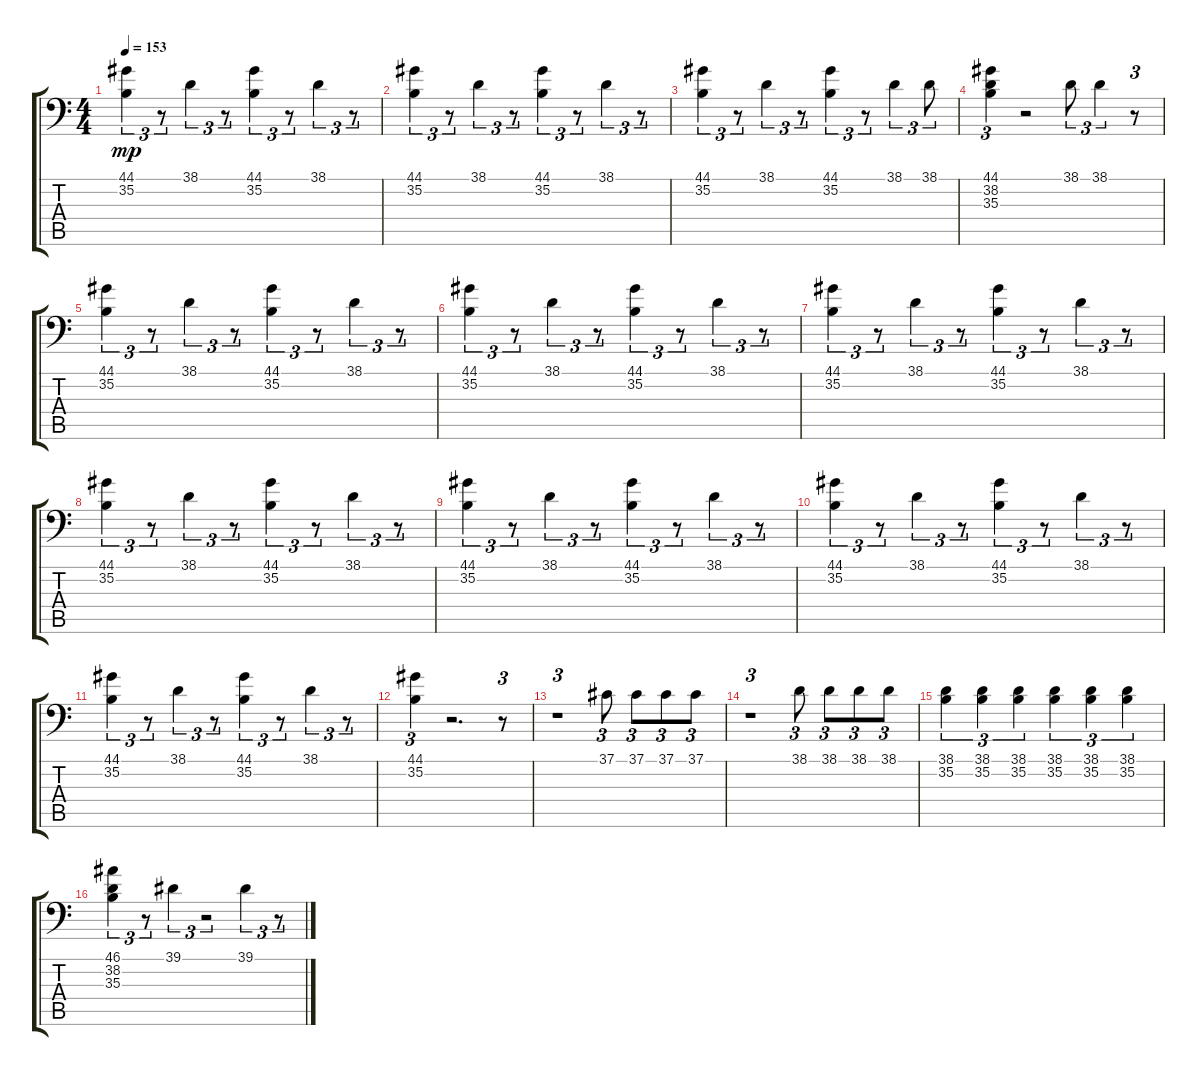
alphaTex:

\track "" {instrument acousticgrandpiano}
\staff {score tabs}
\tuning (C-1 C-1 C-1 C-1 C-1 C-1) {hide}
\ts (4 4)
\tempo 153
\clef f4
\ks c
(44.1 35.2).4{tu (3 2) dy mp} r.8{tu (3 2)} 38.1.4{tu (3 2)} r.8{tu (3 2)} (44.1 35.2).4{tu (3 2)} r.8{tu (3 2)} 38.1.4{tu (3 2)} r.8{tu (3 2)} |
(44.1 35.2).4{tu (3 2)} r.8{tu (3 2)} 38.1.4{tu (3 2)} r.8{tu (3 2)} (44.1 35.2).4{tu (3 2)} r.8{tu (3 2)} 38.1.4{tu (3 2)} r.8{tu (3 2)} |
(44.1 35.2).4{tu (3 2)} r.8{tu (3 2)} 38.1.4{tu (3 2)} r.8{tu (3 2)} (44.1 35.2).4{tu (3 2)} r.8{tu (3 2)} 38.1.4{tu (3 2)} 38.1.8{tu (3 2)} |
(44.1 38.2 35.3).4{tu (3 2)} r.2 38.1.8{tu (3 2)} 38.1.4{tu (3 2)} r.8{tu (3 2)} |
(44.1 35.2).4{tu (3 2)} r.8{tu (3 2)} 38.1.4{tu (3 2)} r.8{tu (3 2)} (44.1 35.2).4{tu (3 2)} r.8{tu (3 2)} 38.1.4{tu (3 2)} r.8{tu (3 2)} |
(44.1 35.2).4{tu (3 2)} r.8{tu (3 2)} 38.1.4{tu (3 2)} r.8{tu (3 2)} (44.1 35.2).4{tu (3 2)} r.8{tu (3 2)} 38.1.4{tu (3 2)} r.8{tu (3 2)} |
(44.1 35.2).4{tu (3 2)} r.8{tu (3 2)} 38.1.4{tu (3 2)} r.8{tu (3 2)} (44.1 35.2).4{tu (3 2)} r.8{tu (3 2)} 38.1.4{tu (3 2)} r.8{tu (3 2)} |
(44.1 35.2).4{tu (3 2)} r.8{tu (3 2)} 38.1.4{tu (3 2)} r.8{tu (3 2)} (44.1 35.2).4{tu (3 2)} r.8{tu (3 2)} 38.1.4{tu (3 2)} r.8{tu (3 2)} |
(44.1 35.2).4{tu (3 2)} r.8{tu (3 2)} 38.1.4{tu (3 2)} r.8{tu (3 2)} (44.1 35.2).4{tu (3 2)} r.8{tu (3 2)} 38.1.4{tu (3 2)} r.8{tu (3 2)} |
(44.1 35.2).4{tu (3 2)} r.8{tu (3 2)} 38.1.4{tu (3 2)} r.8{tu (3 2)} (44.1 35.2).4{tu (3 2)} r.8{tu (3 2)} 38.1.4{tu (3 2)} r.8{tu (3 2)} |
(44.1 35.2).4{tu (3 2)} r.8{tu (3 2)} 38.1.4{tu (3 2)} r.8{tu (3 2)} (44.1 35.2).4{tu (3 2)} r.8{tu (3 2)} 38.1.4{tu (3 2)} r.8{tu (3 2)} |
(44.1 35.2).4{tu (3 2)} r.2{d} r.8{tu (3 2)} |
r.1{tu (3 2)} 37.1.8{tu (3 2)} 37.1.8{tu (3 2)} 37.1.8{tu (3 2)} 37.1.8{tu (3 2)} |
r.1{tu (3 2)} 38.1.8{tu (3 2)} 38.1.8{tu (3 2)} 38.1.8{tu (3 2)} 38.1.8{tu (3 2)} |
(38.1 35.2).4{tu (3 2)} (38.1 35.2).4{tu (3 2)} (38.1 35.2).4{tu (3 2)} (38.1 35.2).4{tu (3 2)} (38.1 35.2).4{tu (3 2)} (38.1 35.2).4{tu (3 2)} |
(46.1 38.2 35.3).4{tu (3 2)} r.8{tu (3 2)} 39.1.4{tu (3 2)} r.2{tu (3 2)} 39.1.4{tu (3 2)} r.8{tu (3 2)}
